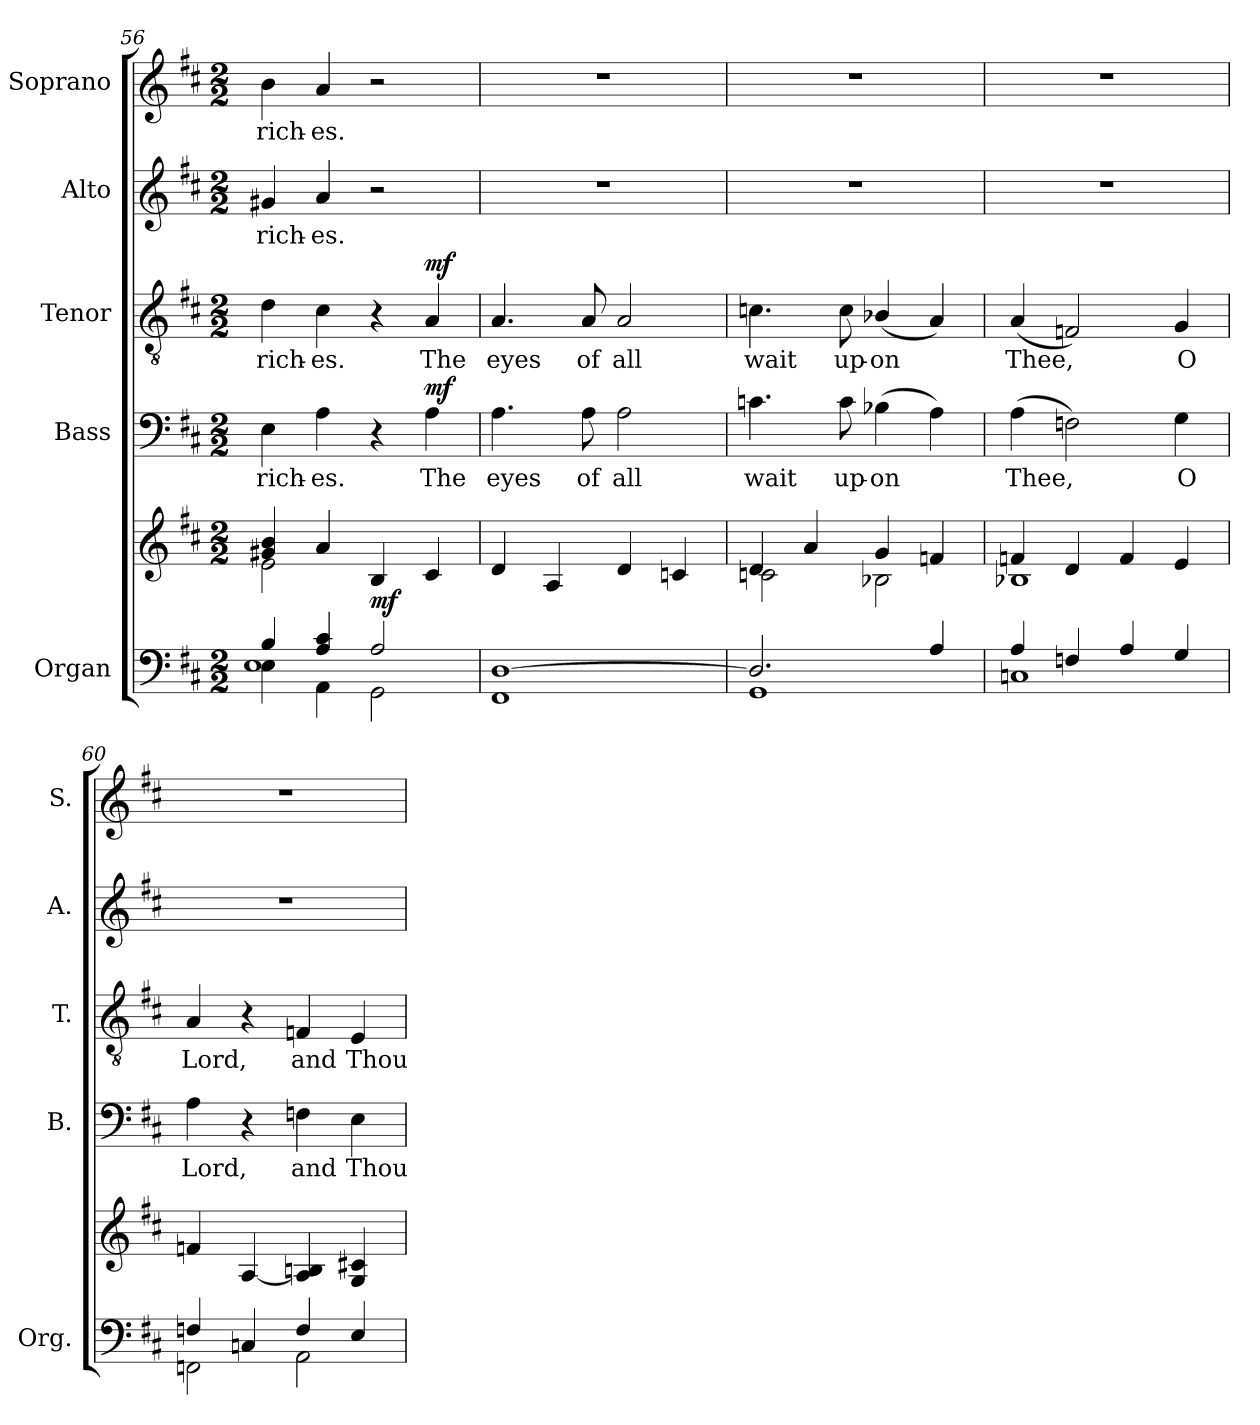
**kern	**kern	**dynam	**kern	**text	**dynam	**kern	**text	**dynam	**kern	**text	**kern	**text
*part5	*part5	*part5	*part4	*part4	*part4	*part3	*part3	*part3	*part2	*part2	*part1	*part1
*staff6	*staff5	*staff5/6	*staff4	*staff4	*staff4	*staff3	*staff3	*staff3	*staff2	*staff2	*staff1	*staff1
*I"Organ	*	*	*I"Bass	*	*	*I"Tenor	*	*	*I"Alto	*	*I"Soprano	*
*I'Org.	*	*	*I'B.	*	*	*I'T.	*	*	*I'A.	*	*I'S.	*
*clefF4	*clefG2	*	*clefF4	*	*	*clefGv2	*	*	*clefG2	*	*clefG2	*
*	*	*	*	*	*	*ITrd7c12	*	*	*	*	*	*
*k[f#c#]	*k[f#c#]	*	*k[f#c#]	*	*	*k[f#c#]	*	*	*k[f#c#]	*	*k[f#c#]	*
*D:	*D:	*	*D:	*	*	*D:	*	*	*D:	*	*D:	*
*M2/2	*M2/2	*	*M2/2	*	*	*M2/2	*	*	*M2/2	*	*M2/2	*
=56	=56	=56	=56	=56	=56	=56	=56	=56	=56	=56	=56	=56
*^	*^	*	*	*	*	*	*	*	*	*	*	*
*	*^	*	*	*	*	*	*	*	*	*	*	*	*	*
!	!	!	!	!	!	!	!LO:LY:b:color=#000000	!	!	!	!	!	!	!	!
!	!	!	!	!	!	!	!	!	!	!LO:LY:b:color=#000000	!	!	!	!	!
!	!	!	!	!	!	!	!	!	!	!	!	!	!LO:LY:b:color=#000000	!	!
!	!	!	!	!	!	!	!	!	!	!	!	!	!	!	!LO:LY:b:color=#000000
4Bi/	4Ei\	1Ei	4g#Xi/ 4bi	2ei\	.	4Ei\	rich-	.	4Di\	rich-	.	4g#Xi/	rich-	4bi\	rich-
!	!	!	!	!	!	!	!LO:LY:b:color=#000000	!	!	!	!	!	!	!	!
!	!	!	!	!	!	!	!	!	!	!LO:LY:b:color=#000000	!	!	!	!	!
!	!	!	!	!	!	!	!	!	!	!	!	!	!LO:LY:b:color=#000000	!	!
!	!	!	!	!	!	!	!	!	!	!	!	!	!	!	!LO:LY:b:color=#000000
4Ai/ 4c#i	4AAi\	.	4ai/	.	.	4Ai\	-es.	.	4C#i\	-es.	.	4ai/	-es.	4ai/	-es.
2Ai/	2GGi\	.	4Bi/	2ryy	mf	4r	.	.	4r	.	.	2r	.	2r	.
!	!	!	!	!	!	!	!LO:LY:b:color=#000000	!	!	!	!	!	!	!	!
!	!	!	!	!	!	!	!	!	!	!LO:LY:b:color=#000000	!	!	!	!	!
.	.	.	4c#i/	.	.	4Ai\	The	mf	4AAi/	The	mf	.	.	.	.
*v	*v	*v	*	*	*	*	*	*	*	*	*	*	*	*	*
*	*v	*v	*	*	*	*	*	*	*	*	*	*	*
!!LO:PB:g=z
=57	=57	=57	=57	=57	=57	=57	=57	=57	=57	=57	=57	=57
!	!	!	!	!LO:LY:b:color=#000000	!	!	!	!	!	!	!	!
!	!	!	!	!	!	!	!LO:LY:b:color=#000000	!	!	!	!	!
1FF#i [>1Di	4di/	.	4.Ai\	eyes	.	4.AAi/	eyes	.	1r	.	1r	.
.	4Ai/	.	.	.	.	.	.	.	.	.	.	.
!	!	!	!	!LO:LY:b:color=#000000	!	!	!	!	!	!	!	!
!	!	!	!	!	!	!	!LO:LY:b:color=#000000	!	!	!	!	!
.	.	.	8Ai\	of	.	8AAi/	of	.	.	.	.	.
!	!	!	!	!LO:LY:b:color=#000000	!	!	!	!	!	!	!	!
!	!	!	!	!	!	!	!LO:LY:b:color=#000000	!	!	!	!	!
.	4di/	.	2Ai\	all	.	2AAi/	all	.	.	.	.	.
.	4cni/	.	.	.	.	.	.	.	.	.	.	.
=58	=58	=58	=58	=58	=58	=58	=58	=58	=58	=58	=58	=58
*^	*^	*	*	*	*	*	*	*	*	*	*	*
!	!	!	!	!	!	!LO:LY:b:color=#000000	!	!	!	!	!	!	!	!
!	!	!	!	!	!	!	!	!	!LO:LY:b:color=#000000	!	!	!	!	!
2.Di/]	1GGi	4di/	2cni\	.	4.cni\	wait	.	4.Cni\	wait	.	1r	.	1r	.
.	.	4ai/	.	.	.	.	.	.	.	.	.	.	.	.
!	!	!	!	!	!	!LO:LY:b:color=#000000	!	!	!	!	!	!	!	!
!	!	!	!	!	!	!	!	!	!LO:LY:b:color=#000000	!	!	!	!	!
.	.	.	.	.	8ci\	up-	.	8Ci\	up-	.	.	.	.	.
!	!	!	!	!	!	!LO:LY:b:color=#000000	!	!	!	!	!	!	!	!
!	!	!	!	!	!	!	!	!	!LO:LY:b:color=#000000	!	!	!	!	!
.	.	4gi/	2B-Xi\	.	(4B-Xi\	-on	.	(4BB-Xi/	-on	.	.	.	.	.
4Ai/	.	4fni/	.	.	4Ai\)	.	.	4AAi/)	.	.	.	.	.	.
=59	=59	=59	=59	=59	=59	=59	=59	=59	=59	=59	=59	=59	=59	=59
!	!	!	!	!	!	!LO:LY:b:color=#000000	!	!	!	!	!	!	!	!
!	!	!	!	!	!	!	!	!	!LO:LY:b:color=#000000	!	!	!	!	!
4Ai/	1Cni	4fni/	1B-Xi	.	(4Ai\	Thee,	.	(4AAi/	Thee,	.	1r	.	1r	.
4Fni/	.	4di/	.	.	2Fni\)	.	.	2FFni/)	.	.	.	.	.	.
4Ai/	.	4fi/	.	.	.	.	.	.	.	.	.	.	.	.
!	!	!	!	!	!	!LO:LY:b:color=#000000	!	!	!	!	!	!	!	!
!	!	!	!	!	!	!	!	!	!LO:LY:b:color=#000000	!	!	!	!	!
4Gi/	.	4ei/	.	.	4Gi\	O	.	4GGi/	O	.	.	.	.	.
*	*	*v	*v	*	*	*	*	*	*	*	*	*	*	*
=60	=60	=60	=60	=60	=60	=60	=60	=60	=60	=60	=60	=60	=60
!	!	!	!	!	!LO:LY:b:color=#000000	!	!	!	!	!	!	!	!
!	!	!	!	!	!	!	!	!LO:LY:b:color=#000000	!	!	!	!	!
4Fni/	2FFni\	4fni/	.	4Ai\	Lord,	.	4AAi/	Lord,	.	1r	.	1r	.
4Cni/	.	[<4Ai/	.	4r	.	.	4r	.	.	.	.	.	.
!	!	!	!	!	!LO:LY:b:color=#000000	!	!	!	!	!	!	!	!
!	!	!	!	!	!	!	!	!LO:LY:b:color=#000000	!	!	!	!	!
4Fi/	2AAi\	4Ai/] 4Bni	.	4Fni\	and	.	4FFni/	and	.	.	.	.	.
!	!	!	!	!	!LO:LY:b:color=#000000	!	!	!	!	!	!	!	!
!	!	!	!	!	!	!	!	!LO:LY:b:color=#000000	!	!	!	!	!
4Ei/	.	4Gi/ 4c#Xi	.	4Ei\	Thou	.	4EEi/	Thou	.	.	.	.	.
*v	*v	*	*	*	*	*	*	*	*	*	*	*	*
=	=	=	=	=	=	=	=	=	=	=	=	=
*-	*-	*-	*-	*-	*-	*-	*-	*-	*-	*-	*-	*-
